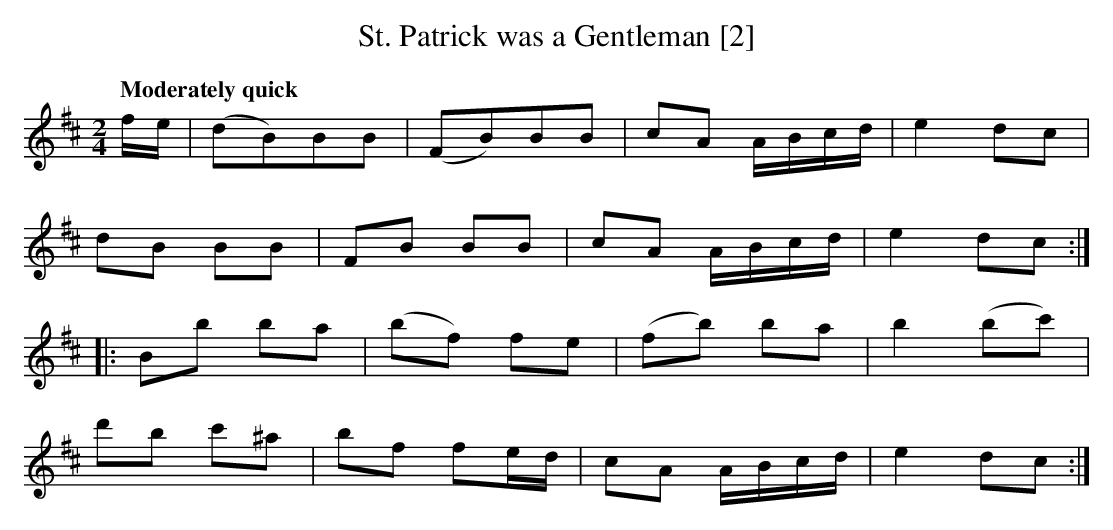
X:1
T:St. Patrick was a Gentleman [2]
M:2/4
L:1/8
Q:"Moderately quick"
K:Bmin
f/e/|(dB)BB|(FB)BB |cA A/B/c/d/|e2 dc|
dB BB|FB BB|cA A/B/c/d/|e2 dc:|
|:Bb ba|(bf) fe|(fb) ba|b2 (bc')|
d'b c'^a|bf fe/d/|cA A/B/c/d/|e2 dc:|
